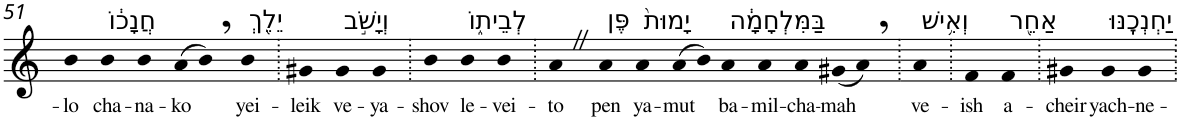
**kern	**text
*part1	*part1
*staff1	*staff1
*I"Piano	*
*I'Pno	*
!!LO:PB:g=z
*clefG2	*
*k[]	*
=51	=51
!	!LO:LY:b
4b	-lo
!LO:TX:a:t=חֲנָכ֔וֹ	!
!	!LO:LY:b
4b	cha-
!	!LO:LY:b
4b	-na-
!	!LO:LY:b
(8a	-ko
8b,)	.
!LO:TX:a:t=יֵלֵ֖ךְ	!
!	!LO:LY:b
4b	yei-
=52.	=52.
!	!LO:LY:b
4g#X	-leik
!LO:TX:a:t=וְיָשֹׁ֣ב	!
!	!LO:LY:b
4g#	ve-
!	!LO:LY:b
4g#	-ya-
=53.	=53.
!	!LO:LY:b
4b	-shov
!LO:TX:a:t=לְבֵית֑וֹ	!
!	!LO:LY:b
4b	le-
!	!LO:LY:b
4b	-vei-
=54.	=54.
!	!LO:LY:b
4aZ	-to
!LO:TX:a:t=פֶּן	!
!	!LO:LY:b
4a	pen
!LO:TX:a:t=יָמוּת֙	!
!	!LO:LY:b
4a	ya-
!	!LO:LY:b
(8a	-mut
8b)	.
!LO:TX:a:t=בַּמִּלְחָמָ֔ה	!
!	!LO:LY:b
4a	ba-
!	!LO:LY:b
4a	-mil-
!	!LO:LY:b
4a	-cha-
!	!LO:LY:b
(8g#X	-mah
8a,)	.
=55.	=55.
!LO:TX:a:t=וְאִ֥ישׁ	!
!	!LO:LY:b
4a	ve-
=56.	=56.
!	!LO:LY:b
4f	-ish
!LO:TX:a:t=אַחֵ֖ר	!
!	!LO:LY:b
4f	a-
=57.	=57.
!	!LO:LY:b
4g#X	-cheir
!LO:TX:a:t=יַחְנְכֶֽנּוּ	!
!	!LO:LY:b
4g#	yach-
!	!LO:LY:b
4g#	-ne-
=.	=.
*-	*-
